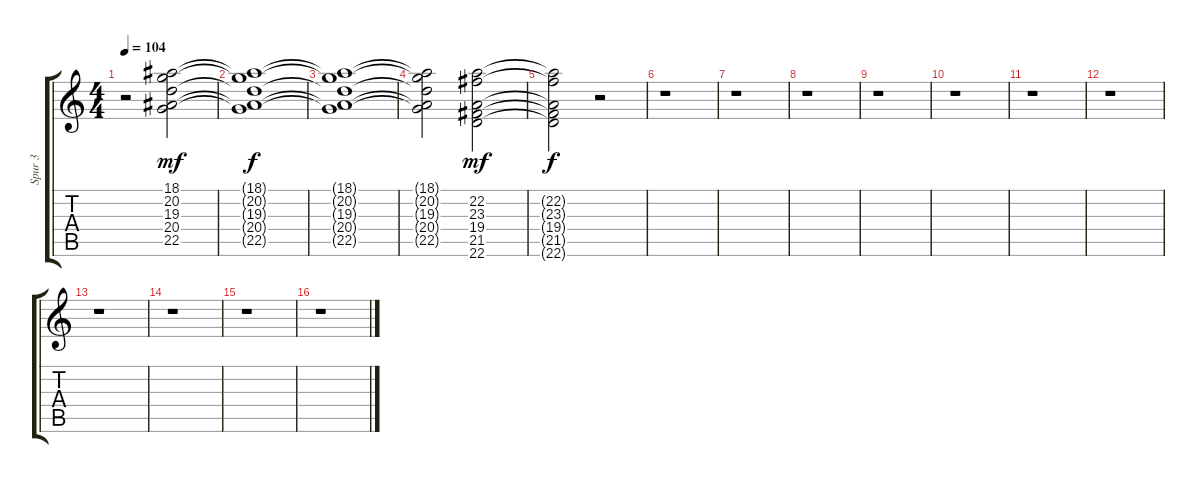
\track ("Spur 3" "Spur 3") {instrument stringensemble1}
\staff {score tabs}
\tuning (E4 B3 G3 D3 A2 E2) {hide}
\ts (4 4)
\tempo 104
\clef g2
\ks c
r.2{dy f} (18.1 20.2 19.3 20.4 22.5).2{dy mf} |
(18.1{t} 20.2{t} 19.3{t} 20.4{t} 22.5{t}).1{dy f} |
(18.1{t} 20.2{t} 19.3{t} 20.4{t} 22.5{t}).1 |
(18.1{t} 20.2{t} 19.3{t} 20.4{t} 22.5{t}).2 (22.2 23.3 19.4 21.5 22.6).2{dy mf} |
(22.2{t} 23.3{t} 19.4{t} 21.5{t} 22.6{t}).2{dy f} r.2 |
r.1 |
r.1 |
r.1 |
r.1 |
r.1 |
r.1 |
r.1 |
r.1 |
r.1 |
r.1 |
r.1
